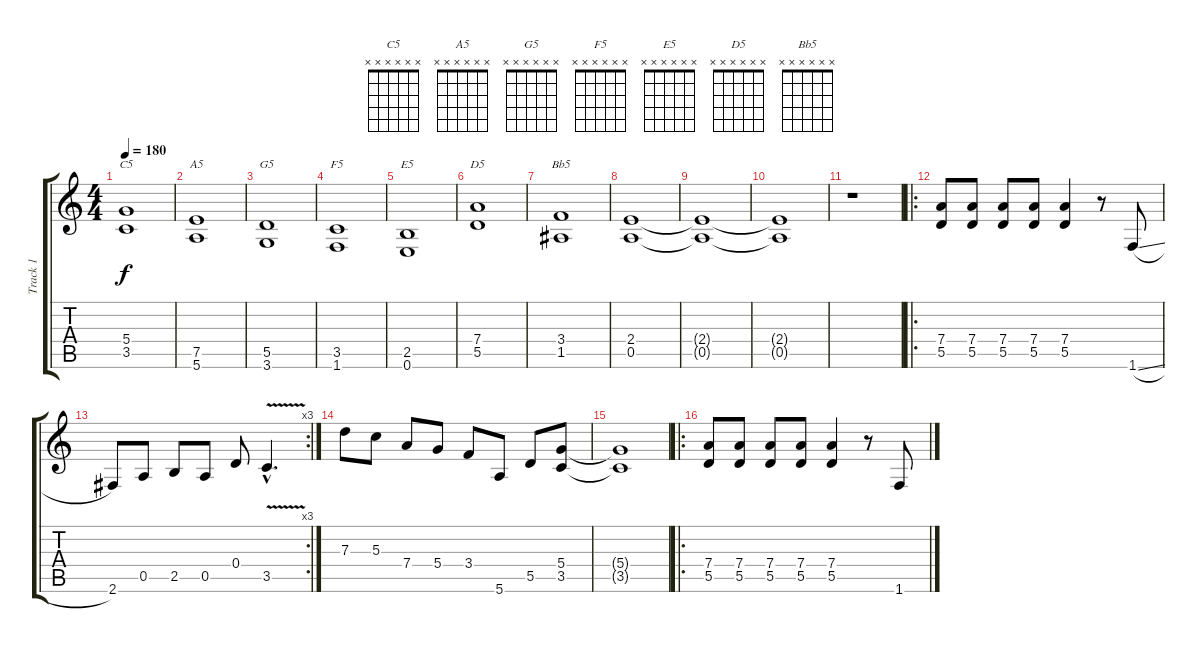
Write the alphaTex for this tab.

\track ("Track 1" "Track 1") {instrument distortionguitar}
\staff {score tabs}
\tuning (E4 B3 G3 D3 A2 E2) {hide}
\chord ("C5" x x x x x x)
\chord ("A5" x x x x x x)
\chord ("G5" x x x x x x)
\chord ("F5" x x x x x x)
\chord ("E5" x x x x x x)
\chord ("D5" x x x x x x)
\chord ("Bb5" x x x x x x)
\ts (4 4)
\tempo 180
\clef g2
\ks c
(5.4 3.5).1{ch "C5" dy f instrument distortionguitar} |
(7.5 5.6).1{ch "A5"} |
(5.5 3.6).1{ch "G5"} |
(3.5 1.6).1{ch "F5"} |
(2.5 0.6).1{ch "E5"} |
(7.4 5.5).1{ch "D5"} |
(3.4 1.5).1{ch "Bb5"} |
(2.4 0.5).1 |
(2.4{t} 0.5{t}).1 |
(2.4{t} 0.5{t}).1 |
r.1 |
\ro
(7.4 5.5).8 (7.4 5.5).8 (7.4 5.5).8 (7.4 5.5).8 (7.4 5.5).4 r.8 1.6{sl}.8 |
\rc 3
2.6.8 0.5.8 2.5.8 0.5.8 0.4.8 3.5{v hac}.4{d} |
7.3.8 5.3.8 7.4.8 5.4.8 3.4.8 5.6.8 5.5.8 (5.4 3.5).8 |
(5.4{t} 3.5{t}).1 |
\ro
(7.4 5.5).8 (7.4 5.5).8 (7.4 5.5).8 (7.4 5.5).8 (7.4 5.5).4 r.8 1.6{sl}.8
